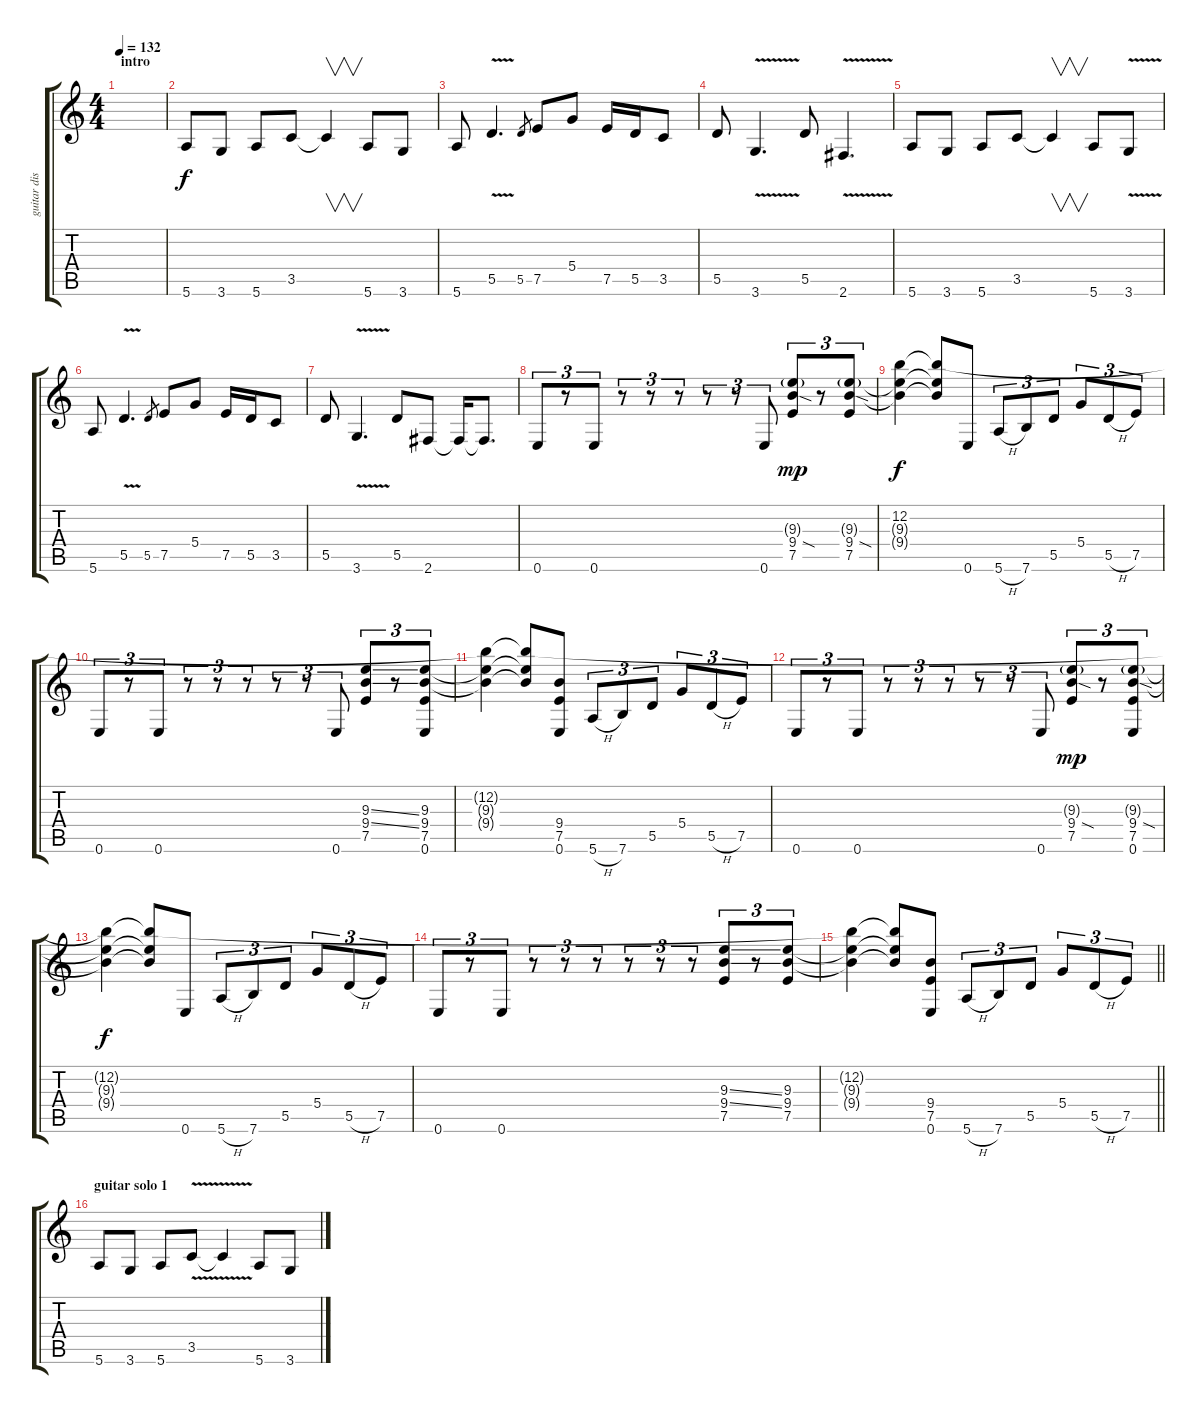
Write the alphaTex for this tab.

\track ("guitar dist" "guitar dis") {instrument distortionguitar}
\staff {score tabs}
\tuning (E4 B3 G3 D3 A2 E2) {hide}
\ts (4 4)
\section ("" "intro")
\tempo 132
\clef g2
\ks c
|
5.6.8 3.6.8 5.6.8 3.5.8 3.5{t}.4{v} 5.6.8 3.6.8 |
5.6.8 5.5{v}.4{d} 5.5.8{gr} 7.5.8 5.4.8 7.5.16 5.5.16 3.5.8 |
5.5.8 3.6{v}.4{d} 5.5.8 2.6{v}.4{d} |
5.6.8 3.6.8 5.6.8 3.5.8 3.5{t}.4{v} 5.6.8 3.6{v}.8 |
5.6.8 5.5{v}.4{d} 5.5.8{gr} 7.5.8 5.4.8 7.5.16 5.5.16 3.5.8 |
5.5.8 3.6{v}.4{d} 5.5.8 2.6.8 2.6{t}.16 2.6{t}.8{d} |
0.6.8{tu (3 2) txt " "} r.8{tu (3 2)} 0.6.8{tu (3 2)} r.8{tu (3 2)} r.8{tu (3 2)} r.8{tu (3 2)} r.8{tu (3 2)} r.8{tu (3 2)} 0.6.8{tu (3 2)} (9.3{g} 9.4{sod} 7.5).8{tu (3 2) dy mp} r.8{tu (3 2)} (9.3{g} 9.4{sod} 7.5).8{tu (3 2)} |
(12.2 9.3{t} 9.4{t}).4{dy f} (12.2{t} 9.3{t} 9.4{t}).8 0.6.8 5.6{h}.8{tu (3 2)} 7.6.8{tu (3 2)} 5.5.8{tu (3 2)} 5.4.8{tu (3 2)} 5.5{h}.8{tu (3 2)} 7.5.8{tu (3 2)} |
0.6.8{tu (3 2)} r.8{tu (3 2)} 0.6.8{tu (3 2)} r.8{tu (3 2)} r.8{tu (3 2)} r.8{tu (3 2)} r.8{tu (3 2)} r.8{tu (3 2)} 0.6.8{tu (3 2)} (9.3{ss} 9.4{ss} 7.5).8{tu (3 2)} r.8{tu (3 2)} (9.3 9.4 7.5 0.6).8{tu (3 2)} |
(12.2{t} 9.3{t} 9.4{t}).4 (12.2{t} 9.3{t} 9.4{t}).8 (9.4 7.5 0.6).8 5.6{h}.8{tu (3 2)} 7.6.8{tu (3 2)} 5.5.8{tu (3 2)} 5.4.8{tu (3 2)} 5.5{h}.8{tu (3 2)} 7.5.8{tu (3 2)} |
0.6.8{tu (3 2) txt " "} r.8{tu (3 2)} 0.6.8{tu (3 2)} r.8{tu (3 2)} r.8{tu (3 2)} r.8{tu (3 2)} r.8{tu (3 2)} r.8{tu (3 2)} 0.6.8{tu (3 2)} (9.3{g} 9.4{sod} 7.5).8{tu (3 2) dy mp} r.8{tu (3 2)} (9.3{g} 9.4{sod} 7.5 0.6).8{tu (3 2)} |
(12.2{t} 9.3{t} 9.4{t}).4{dy f} (12.2{t} 9.3{t} 9.4{t}).8 0.6.8 5.6{h}.8{tu (3 2)} 7.6.8{tu (3 2)} 5.5.8{tu (3 2)} 5.4.8{tu (3 2)} 5.5{h}.8{tu (3 2)} 7.5.8{tu (3 2)} |
0.6.8{tu (3 2)} r.8{tu (3 2)} 0.6.8{tu (3 2)} r.8{tu (3 2)} r.8{tu (3 2)} r.8{tu (3 2)} r.8{tu (3 2)} r.8{tu (3 2)} r.8{tu (3 2)} (9.3{ss} 9.4{ss} 7.5).8{tu (3 2)} r.8{tu (3 2)} (9.3 9.4 7.5).8{tu (3 2)} |
\barLineRight lightlight
(12.2{t} 9.3{t} 9.4{t}).4 (12.2{t} 9.3{t} 9.4{t}).8 (9.4 7.5 0.6).8 5.6{h}.8{tu (3 2)} 7.6.8{tu (3 2)} 5.5.8{tu (3 2)} 5.4.8{tu (3 2)} 5.5{h}.8{tu (3 2)} 7.5.8{tu (3 2)} |
\section ("" "guitar solo 1")
5.6.8{txt " "} 3.6.8 5.6.8 3.5{v}.8 3.5{t}.4 5.6.8 3.6.8
